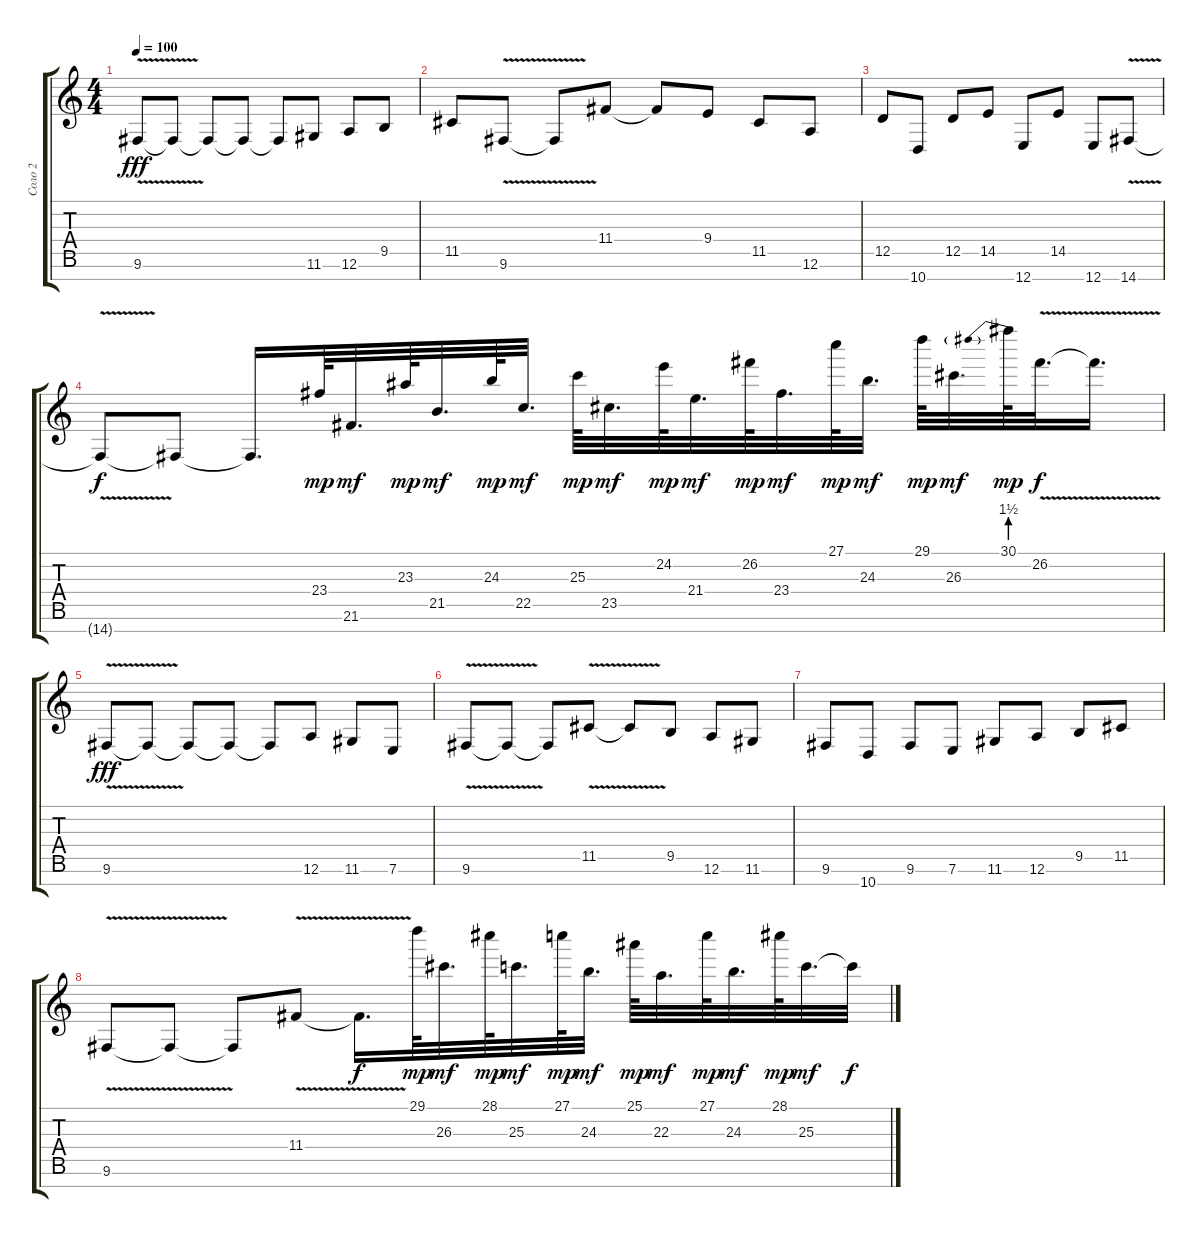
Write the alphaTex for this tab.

\track ("Соло 2" "Соло 2") {instrument lead1square}
\staff {score tabs}
\tuning (A4 E4 B3 G3 D3 A2 E2) {hide}
\ts (4 4)
\tempo 100
\clef g2
\ks c
9.6{v}.8{dy fff} 9.6{t}.8 9.6{t}.8 9.6{t}.8 9.6{t}.8 11.6.8 12.6.8 9.5.8 |
11.5.8 9.6{v}.8 9.6{t}.8 11.4.8 11.4{t}.8 9.4.8 11.5.8 12.6.8 |
12.5.8 10.7.8 12.5.8 14.5.8 12.7.8 14.5.8 12.7.8 14.7{v}.8 |
14.7{t}.8{dy f} 14.7{t}.8 14.7{t}.16{d} 23.4.64{dy mp} 21.6.32{d dy mf} 23.3.64{dy mp} 21.5.32{d dy mf} 24.3.64{dy mp} 22.5.32{d dy mf} 25.3.64{dy mp} 23.5.32{d dy mf} 24.2.64{dy mp} 21.4.32{d dy mf} 26.2.64{dy mp} 23.4.32{d dy mf} 27.1.64{dy mp} 24.3.32{d dy mf} 29.1.64{dy mp} 26.3.32{d dy mf} 30.1{be (prebend 0 6 60 6)}.64{dy mp} 26.2{v}.32{d dy f} 26.2{t}.16{d} |
9.6{v}.8{dy fff} 9.6{t}.8 9.6{t}.8 9.6{t}.8 9.6{t}.8 12.6.8 11.6.8 7.6.8 |
9.6{v}.8 9.6{t}.8 9.6{t}.8 11.5{v}.8 11.5{t}.8 9.5.8 12.6.8 11.6.8 |
9.6.8 10.7.8 9.6.8 7.6.8 11.6.8 12.6.8 9.5.8 11.5.8 |
9.6{v}.8 9.6{t}.8 9.6{t}.8 11.4{v}.8 11.4{t}.16{d dy f} 29.1.64{dy mp} 26.3.32{d dy mf} 28.1.64{dy mp} 25.3.32{d dy mf} 27.1.64{dy mp} 24.3.32{d dy mf} 25.1.64{dy mp} 22.3.32{d dy mf} 27.1.64{dy mp} 24.3.32{d dy mf} 28.1.64{dy mp} 25.3.32{d dy mf} 25.3{t}.32{dy f}
